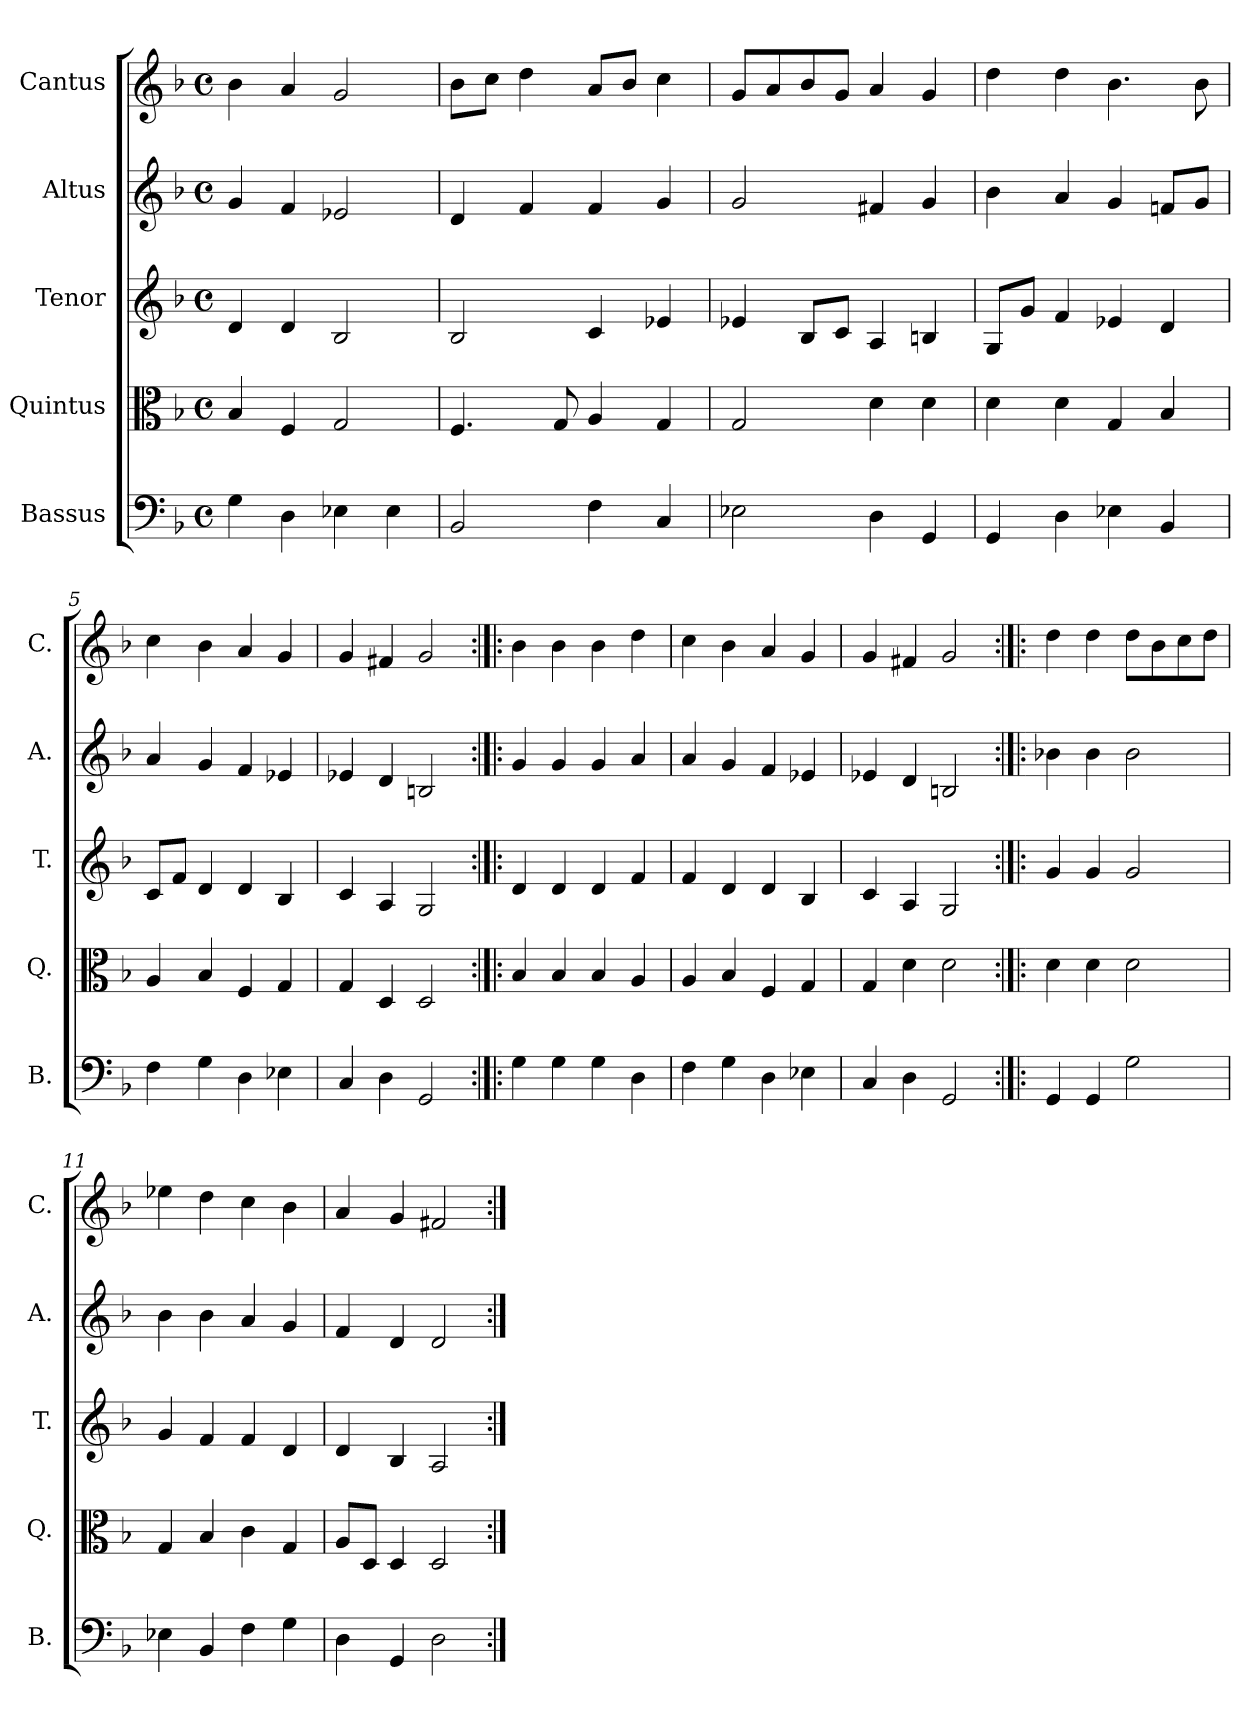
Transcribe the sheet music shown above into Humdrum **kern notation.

**kern	**kern	**kern	**kern	**kern
*part5	*part4	*part3	*part2	*part1
*staff5	*staff4	*staff3	*staff2	*staff1
*I"Bassus	*I"Quintus	*I"Tenor	*I"Altus	*I"Cantus
*I'B.	*I'Q.	*I'T.	*I'A.	*I'C.
*clefF4	*clefC3	*clefG2	*clefG2	*clefG2
*k[b-]	*k[b-]	*k[b-]	*k[b-]	*k[b-]
*F:	*F:	*F:	*F:	*F:
*M4/4	*M4/4	*M4/4	*M4/4	*M4/4
*met(c)	*met(c)	*met(c)	*met(c)	*met(c)
=1	=1	=1	=1	=1
4G\	4B-/	4d/	4g/	4b-\
4D\	4F/	4d/	4f/	4a/
4E-X\	2G/	2B-/	2e-X/	2g/
4E-\	.	.	.	.
=2	=2	=2	=2	=2
2BB-/	4.F/	2B-/	4d/	8b-\L
.	.	.	.	8cc\J
.	.	.	4f/	4dd\
.	8G/	.	.	.
4F\	4A/	4c/	4f/	8a/L
.	.	.	.	8b-/J
4C/	4G/	4e-X/	4g/	4cc\
=3	=3	=3	=3	=3
2E-X\	2G/	4e-X/	2g/	8g/L
.	.	.	.	8a/
.	.	8B-/L	.	8b-/
.	.	8c/J	.	8g/J
4D\	4d\	4A/	4f#X/	4a/
4GG/	4d\	4Bn/	4g/	4g/
=4	=4	=4	=4	=4
4GG/	4d\	8G/L	4b-\	4dd\
.	.	8g/J	.	.
4D\	4d\	4f/	4a/	4dd\
4E-X\	4G/	4e-X/	4g/	4.b-\
4BB-/	4B-/	4d/	8fn/L	.
.	.	.	8g/J	8b-\
=5	=5	=5	=5	=5
4F\	4A/	8c/L	4a/	4cc\
.	.	8f/J	.	.
4G\	4B-/	4d/	4g/	4b-\
4D\	4F/	4d/	4f/	4a/
4E-X\	4G/	4B-/	4e-X/	4g/
=6	=6	=6	=6	=6
4C/	4G/	4c/	4e-X/	4g/
4D\	4D/	4A/	4d/	4f#X/
2GG/	2D/	2G/	2Bn/	2g/
!!LO:LB:g=z
=7:|!|:	=7:|!|:	=7:|!|:	=7:|!|:	=7:|!|:
4G\	4B-/	4d/	4g/	4b-\
4G\	4B-/	4d/	4g/	4b-\
4G\	4B-/	4d/	4g/	4b-\
4D\	4A/	4f/	4a/	4dd\
=8	=8	=8	=8	=8
4F\	4A/	4f/	4a/	4cc\
4G\	4B-/	4d/	4g/	4b-\
4D\	4F/	4d/	4f/	4a/
4E-X\	4G/	4B-/	4e-X/	4g/
=9	=9	=9	=9	=9
4C/	4G/	4c/	4e-X/	4g/
4D\	4d\	4A/	4d/	4f#X/
2GG/	2d\	2G/	2Bn/	2g/
=10:|!|:	=10:|!|:	=10:|!|:	=10:|!|:	=10:|!|:
4GG/	4d\	4g/	4b-X\	4dd\
4GG/	4d\	4g/	4b-\	4dd\
2G\	2d\	2g/	2b-\	8dd\L
.	.	.	.	8b-\
.	.	.	.	8cc\
.	.	.	.	8dd\J
=11	=11	=11	=11	=11
4E-X\	4G/	4g/	4b-\	4ee-X\
4BB-/	4B-/	4f/	4b-\	4dd\
4F\	4c\	4f/	4a/	4cc\
4G\	4G/	4d/	4g/	4b-\
=12	=12	=12	=12	=12
4D\	8A/L	4d/	4f/	4a/
.	8D/J	.	.	.
4GG/	4D/	4B-/	4d/	4g/
2D\	2D/	2A/	2d/	2f#X/
=:|!	=:|!	=:|!	=:|!	=:|!
*-	*-	*-	*-	*-
